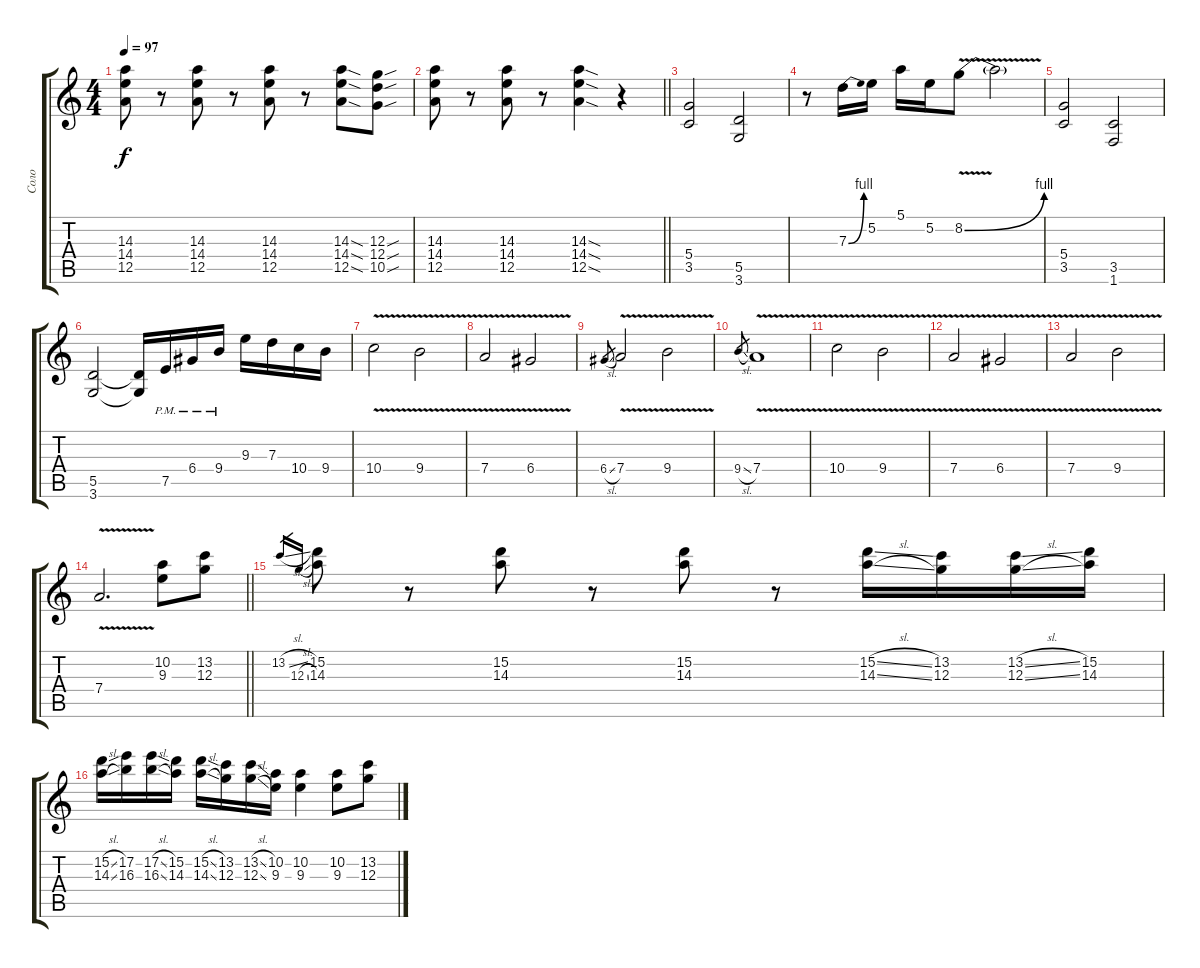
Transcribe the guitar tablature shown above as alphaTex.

\track ("Соло" "Соло") {instrument distortionguitar}
\staff {score tabs}
\tuning (E4 B3 G3 D3 A2 E2) {hide}
\ts (4 4)
\tempo 97
\clef g2
\ks c
(14.3 14.4 12.5).8{dy f} r.8 (14.3 14.4 12.5).8 r.8 (14.3 14.4 12.5).8 r.8 (14.3{sod} 14.4{sod} 12.5{sod}).8 (12.3{sou} 12.4{sou} 10.5{sou}).8 |
\barLineRight lightlight
(14.3 14.4 12.5).8 r.8 (14.3 14.4 12.5).8 r.8 (14.3{sod} 14.4{sod} 12.5{sod}).4 r.4 |
(5.4 3.5).2 (5.5 3.6).2 |
r.8 7.3{be (bend 0 0 60 4)}.16 5.2.16 5.1.16 5.2.16 8.2{be (bend 0 0 60 4) v}.8 8.2{t}.2 |
(5.4 3.5).2 (3.5 1.6).2 |
(5.5 3.6).2 (5.5{t} 3.6{t}).16 7.5{pm}.16 6.4{pm}.16 9.4{pm}.16 9.3.16 7.3.16 10.4.16 9.4.16 |
10.4{v}.2{instrument distortionguitar} 9.4{v}.2 |
7.4{v}.2 6.4{v}.2 |
6.4{sl}.8{gr} 7.4{v}.2 9.4{v}.2 |
9.4{sl}.8{gr} 7.4{v}.1 |
10.4{v}.2 9.4{v}.2 |
7.4{v}.2 6.4{v}.2 |
7.4{v}.2 9.4{v}.2 |
\barLineRight lightlight
7.4{v}.2{d} (10.2 9.3).8 (13.2 12.3).8 |
13.2{sl}.16{gr} 12.3{sl}.16{gr} (15.2 14.3).8 r.8 (15.2 14.3).8 r.8 (15.2 14.3).8 r.8 (15.2{sl} 14.3{sl}).16 (13.2 12.3).16 (13.2{sl} 12.3{sl}).16 (15.2 14.3).16 |
(15.2{sl} 14.3{sl}).16 (17.2 16.3).16 (17.2{sl} 16.3{sl}).16 (15.2 14.3).16 (15.2{sl} 14.3{sl}).16 (13.2 12.3).16 (13.2{sl} 12.3{sl}).16 (10.2 9.3).16 (10.2 9.3).4 (10.2 9.3).8 (13.2 12.3).8
